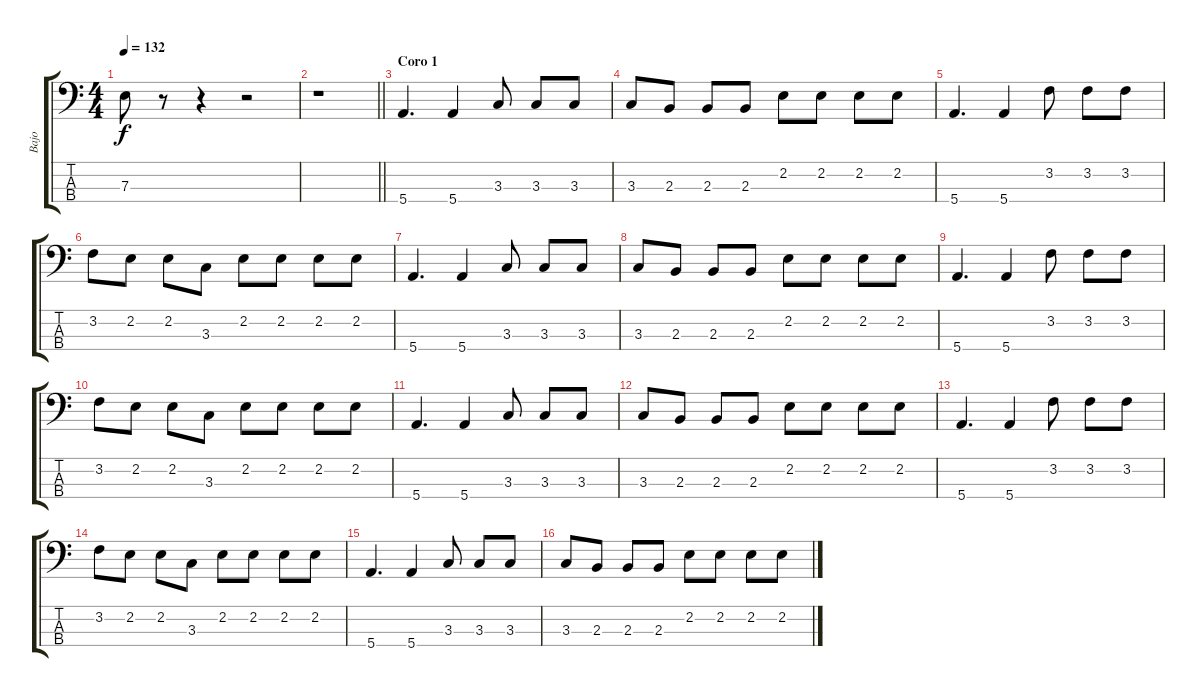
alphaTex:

\track ("Bajo" "Bajo") {instrument electricbassfinger}
\staff {score tabs}
\tuning (G2 D2 A1 E1) {hide}
\ts (4 4)
\tempo 132
\clef f4
\ks aminor
7.3.8{dy f} r.8 r.4 r.2 |
\barLineRight lightlight
r.1 |
\section ("" "Coro 1")
5.4.4{d} 5.4.4 3.3.8 3.3.8 3.3.8 |
3.3.8 2.3.8 2.3.8 2.3.8 2.2.8 2.2.8 2.2.8 2.2.8 |
5.4.4{d} 5.4.4 3.2.8 3.2.8 3.2.8 |
3.2.8 2.2.8 2.2.8 3.3.8 2.2.8 2.2.8 2.2.8 2.2.8 |
5.4.4{d} 5.4.4 3.3.8 3.3.8 3.3.8 |
3.3.8 2.3.8 2.3.8 2.3.8 2.2.8 2.2.8 2.2.8 2.2.8 |
5.4.4{d} 5.4.4 3.2.8 3.2.8 3.2.8 |
3.2.8 2.2.8 2.2.8 3.3.8 2.2.8 2.2.8 2.2.8 2.2.8 |
5.4.4{d} 5.4.4 3.3.8 3.3.8 3.3.8 |
3.3.8 2.3.8 2.3.8 2.3.8 2.2.8 2.2.8 2.2.8 2.2.8 |
5.4.4{d} 5.4.4 3.2.8 3.2.8 3.2.8 |
3.2.8 2.2.8 2.2.8 3.3.8 2.2.8 2.2.8 2.2.8 2.2.8 |
5.4.4{d} 5.4.4 3.3.8 3.3.8 3.3.8 |
3.3.8 2.3.8 2.3.8 2.3.8 2.2.8 2.2.8 2.2.8 2.2.8
